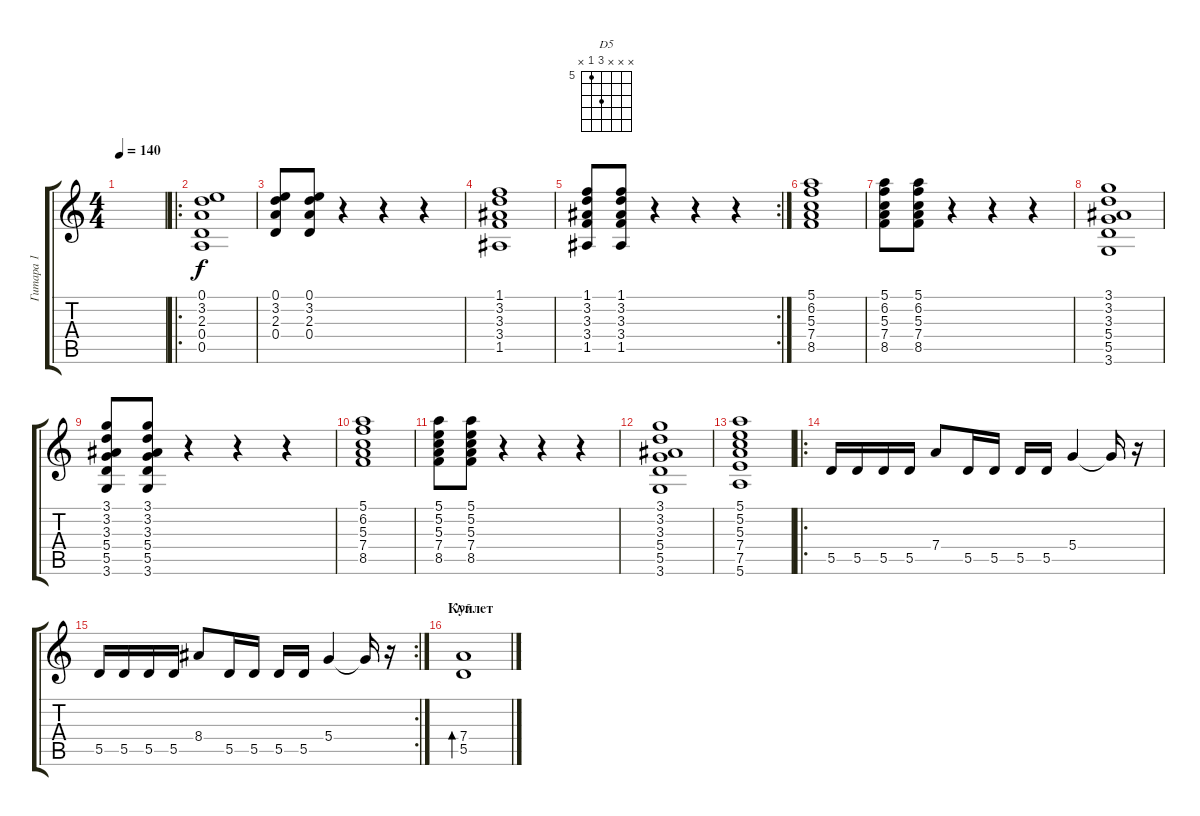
\track ("Гитара 1" "Гитара 1") {instrument distortionguitar}
\staff {score tabs}
\tuning (E4 B3 G3 D3 A2 E2) {hide}
\chord ("D5" x x x 7 5 x) {firstfret 5}
\ts (4 4)
\tempo 140
\clef g2
\ks c
|
\ro
(0.1 3.2 2.3 0.4 0.5).1 |
(0.1 3.2 2.3 0.4).8 (0.1 3.2 2.3 0.4).8 r.4 r.4 r.4 |
(1.1 3.2 3.3 3.4 1.5).1 |
\rc 2
(1.1 3.2 3.3 3.4 1.5).8 (1.1 3.2 3.3 3.4 1.5).8 r.4 r.4 r.4 |
(5.1 6.2 5.3 7.4 8.5).1 |
(5.1 6.2 5.3 7.4 8.5).8 (5.1 6.2 5.3 7.4 8.5).8 r.4 r.4 r.4 |
(3.1 3.2 3.3 5.4 5.5 3.6).1 |
(3.1 3.2 3.3 5.4 5.5 3.6).8 (3.1 3.2 3.3 5.4 5.5 3.6).8 r.4 r.4 r.4 |
(5.1 6.2 5.3 7.4 8.5).1 |
(5.1 5.2 5.3 7.4 8.5).8 (5.1 5.2 5.3 7.4 8.5).8 r.4 r.4 r.4 |
(3.1 3.2 3.3 5.4 5.5 3.6).1 |
(5.1 5.2 5.3 7.4 7.5 5.6).1 |
\ro
5.5.16 5.5.16 5.5.16 5.5.16 7.4.8 5.5.16 5.5.16 5.5.16 5.5.16 5.4.4 5.4{t}.16 r.16 |
\rc 2
5.5.16 5.5.16 5.5.16 5.5.16 8.4.8 5.5.16 5.5.16 5.5.16 5.5.16 5.4.4 5.4{t}.16 r.16 |
\section ("" "Куплет")
(7.4 5.5).1{bd 480 ch "D5"}
